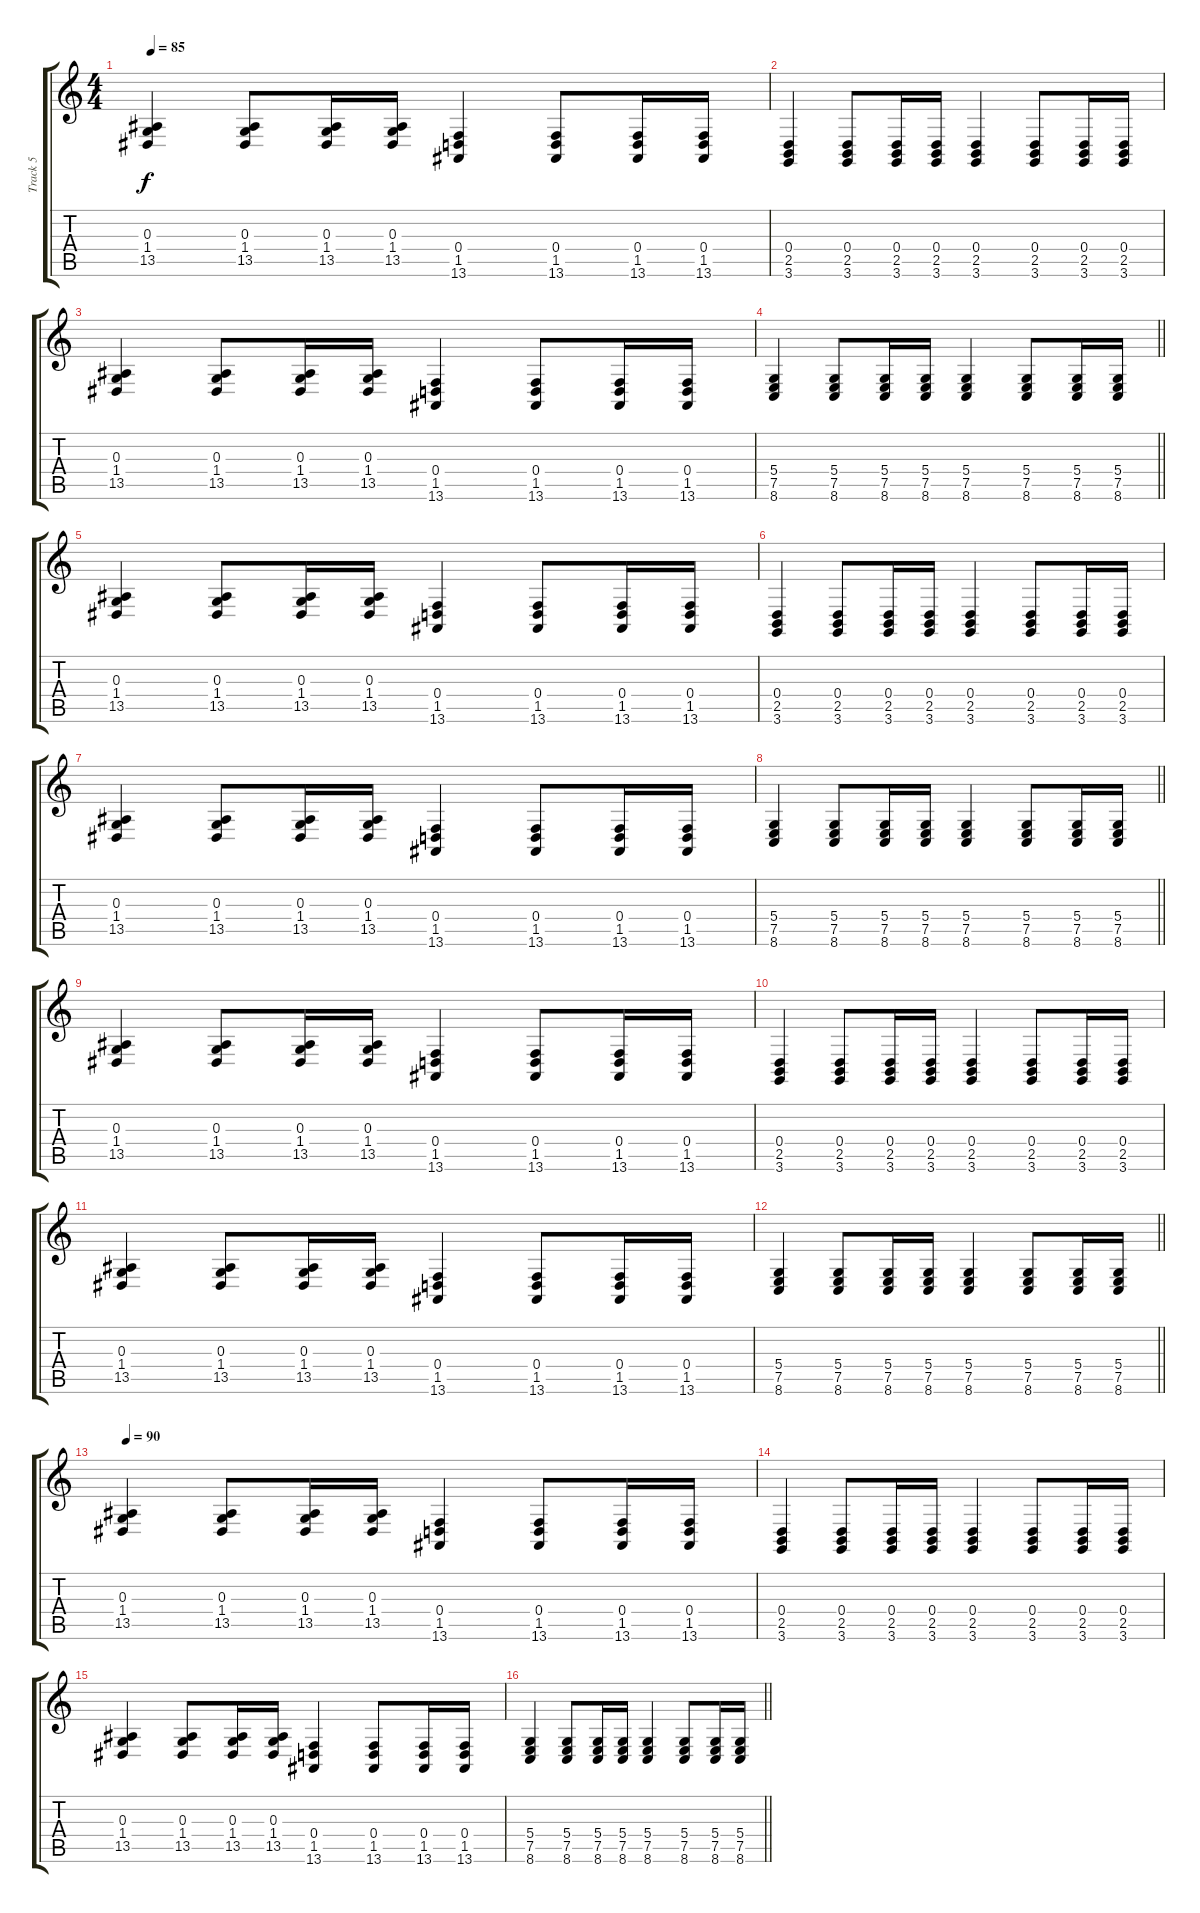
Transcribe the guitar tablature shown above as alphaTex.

\track ("Track 5" "Track 5") {instrument electricpiano1}
\staff {score tabs}
\tuning (E4 B3 G3 D3 A2 E2) {hide}
\ts (4 4)
\section ("" "")
\tempo 85
\clef g2
\ks c
(0.3 1.4 13.5).4{dy f} (0.3 1.4 13.5).8 (0.3 1.4 13.5).16 (0.3 1.4 13.5).16 (0.4 1.5 13.6).4 (0.4 1.5 13.6).8 (0.4 1.5 13.6).16 (0.4 1.5 13.6).16 |
(0.4 2.5 3.6).4 (0.4 2.5 3.6).8 (0.4 2.5 3.6).16 (0.4 2.5 3.6).16 (0.4 2.5 3.6).4 (0.4 2.5 3.6).8 (0.4 2.5 3.6).16 (0.4 2.5 3.6).16 |
(0.3 1.4 13.5).4 (0.3 1.4 13.5).8 (0.3 1.4 13.5).16 (0.3 1.4 13.5).16 (0.4 1.5 13.6).4 (0.4 1.5 13.6).8 (0.4 1.5 13.6).16 (0.4 1.5 13.6).16 |
\barLineRight lightlight
(5.4 7.5 8.6).4 (5.4 7.5 8.6).8 (5.4 7.5 8.6).16 (5.4 7.5 8.6).16 (5.4 7.5 8.6).4 (5.4 7.5 8.6).8 (5.4 7.5 8.6).16 (5.4 7.5 8.6).16 |
(0.3 1.4 13.5).4 (0.3 1.4 13.5).8 (0.3 1.4 13.5).16 (0.3 1.4 13.5).16 (0.4 1.5 13.6).4 (0.4 1.5 13.6).8 (0.4 1.5 13.6).16 (0.4 1.5 13.6).16 |
(0.4 2.5 3.6).4 (0.4 2.5 3.6).8 (0.4 2.5 3.6).16 (0.4 2.5 3.6).16 (0.4 2.5 3.6).4 (0.4 2.5 3.6).8 (0.4 2.5 3.6).16 (0.4 2.5 3.6).16 |
(0.3 1.4 13.5).4 (0.3 1.4 13.5).8 (0.3 1.4 13.5).16 (0.3 1.4 13.5).16 (0.4 1.5 13.6).4 (0.4 1.5 13.6).8 (0.4 1.5 13.6).16 (0.4 1.5 13.6).16 |
\barLineRight lightlight
(5.4 7.5 8.6).4 (5.4 7.5 8.6).8 (5.4 7.5 8.6).16 (5.4 7.5 8.6).16 (5.4 7.5 8.6).4 (5.4 7.5 8.6).8 (5.4 7.5 8.6).16 (5.4 7.5 8.6).16 |
\section ("" "")
(0.3 1.4 13.5).4 (0.3 1.4 13.5).8 (0.3 1.4 13.5).16 (0.3 1.4 13.5).16 (0.4 1.5 13.6).4 (0.4 1.5 13.6).8 (0.4 1.5 13.6).16 (0.4 1.5 13.6).16 |
(0.4 2.5 3.6).4 (0.4 2.5 3.6).8 (0.4 2.5 3.6).16 (0.4 2.5 3.6).16 (0.4 2.5 3.6).4 (0.4 2.5 3.6).8 (0.4 2.5 3.6).16 (0.4 2.5 3.6).16 |
(0.3 1.4 13.5).4 (0.3 1.4 13.5).8 (0.3 1.4 13.5).16 (0.3 1.4 13.5).16 (0.4 1.5 13.6).4 (0.4 1.5 13.6).8 (0.4 1.5 13.6).16 (0.4 1.5 13.6).16 |
\barLineRight lightlight
(5.4 7.5 8.6).4 (5.4 7.5 8.6).8 (5.4 7.5 8.6).16 (5.4 7.5 8.6).16 (5.4 7.5 8.6).4 (5.4 7.5 8.6).8 (5.4 7.5 8.6).16 (5.4 7.5 8.6).16 |
\tempo 90
(0.3 1.4 13.5).4 (0.3 1.4 13.5).8 (0.3 1.4 13.5).16 (0.3 1.4 13.5).16 (0.4 1.5 13.6).4 (0.4 1.5 13.6).8 (0.4 1.5 13.6).16 (0.4 1.5 13.6).16 |
(0.4 2.5 3.6).4 (0.4 2.5 3.6).8 (0.4 2.5 3.6).16 (0.4 2.5 3.6).16 (0.4 2.5 3.6).4 (0.4 2.5 3.6).8 (0.4 2.5 3.6).16 (0.4 2.5 3.6).16 |
(0.3 1.4 13.5).4 (0.3 1.4 13.5).8 (0.3 1.4 13.5).16 (0.3 1.4 13.5).16 (0.4 1.5 13.6).4 (0.4 1.5 13.6).8 (0.4 1.5 13.6).16 (0.4 1.5 13.6).16 |
\barLineRight lightlight
(5.4 7.5 8.6).4 (5.4 7.5 8.6).8 (5.4 7.5 8.6).16 (5.4 7.5 8.6).16 (5.4 7.5 8.6).4 (5.4 7.5 8.6).8 (5.4 7.5 8.6).16 (5.4 7.5 8.6).16
